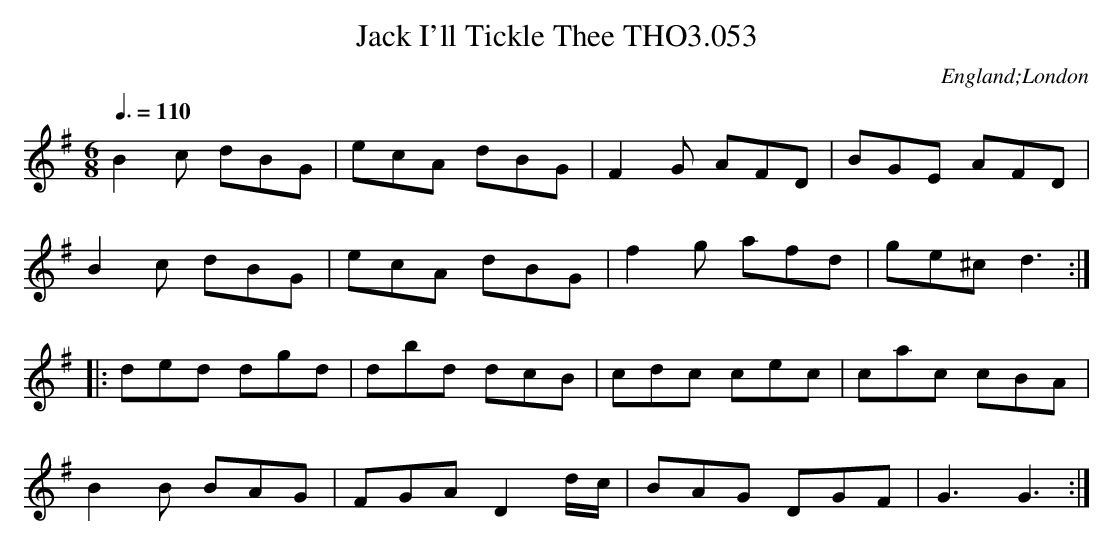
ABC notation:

X:1
T:Jack I'll Tickle Thee THO3.053
O:England;London
M:6/8
L:1/8
Q:3/8=110
K:G
B2 c dBG|ecA dBG|F2 G AFD|BGE AFD|
B2 c dBG|ecA dBG|f2 g afd|ge^c d3:|
|:ded dgd|dbd dcB|cdc cec|cac cBA|
B2 B BAG|FGA D2 d/c/|BAG DGF| G3G3:|
